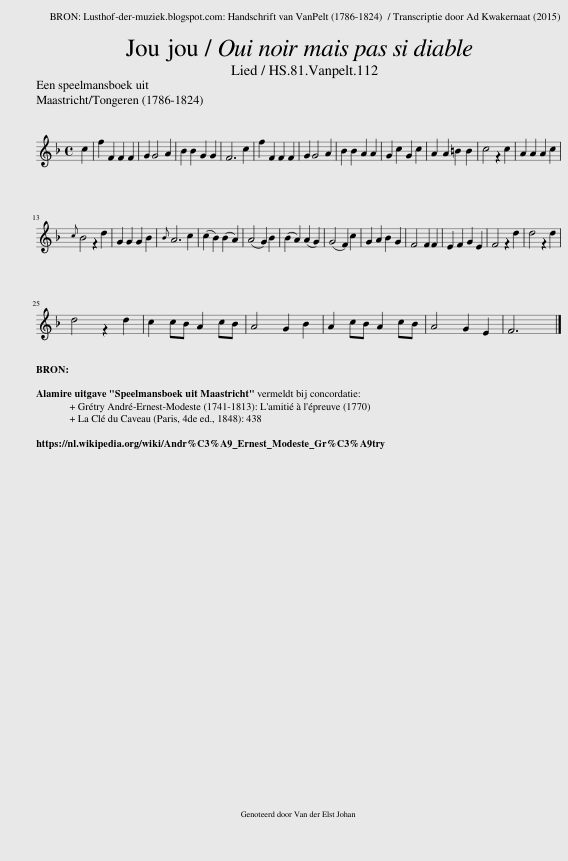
X:1
L:1/8
M:4/4
I:linebreak $
K:F
V:1 treble
V:1
 c2 | f2 F2 F2 F2 | G2 G4 A2 | B2 B2 G2 G2 | F6 c2 | %5
 f2 F2 F2 F2 | G2 G4 A2 | B2 B2 A2 A2 | G2 c2 G2 c2 | A2 A2 =B2 B2 | %10
 c4 z2 c2 | A2 A2 A2 c2 |${c} B4 z2 d2 | G2 G2 G2 B2 |{B} A6 c2 | %15
 (c2 B2) (B2 A2) | (A4 G2) B2 | (B2 A2) (A2 G2) | (G4 F2) c2 | G2 A2 B2 G2 | %20
 F4 F2 F2 | E2 F2 G2 E2 | F4 z2 d2 | d4 z2 d2 |$ d4 z2 d2 | %25
 c2 cB A2 cB | A4 G2 B2 | A2 cB A2 cB | A4 G2 E2 | F6 |] %30
